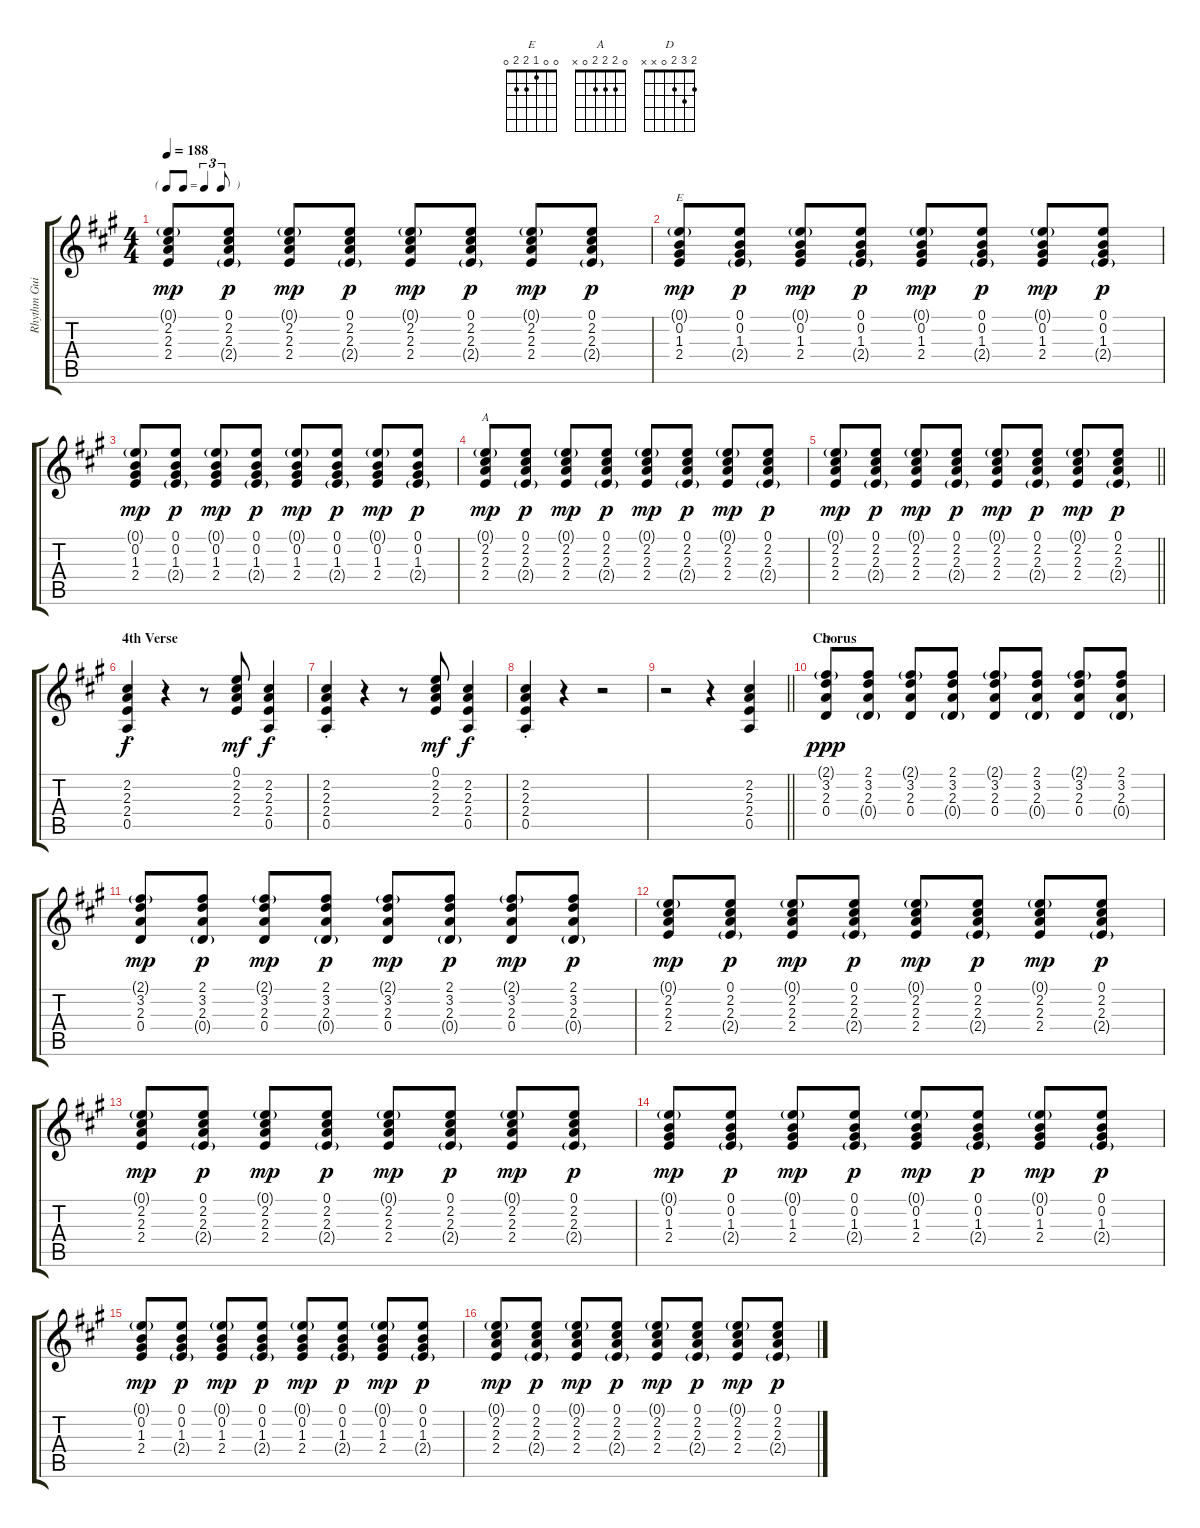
\track ("Rhythm Guitar" "Rhythm Gui") {instrument acousticguitarsteel}
\staff {score tabs}
\tuning (E4 B3 G3 D3 A2 E2) {hide}
\chord ("E" 0 0 1 2 2 0)
\chord ("A" 0 2 2 2 0 x)
\chord ("D" 2 3 2 0 x x)
\ts (4 4)
\tf triplet8th
\tempo 188
\clef g2
\ks a
(0.1{g} 2.2 2.3 2.4).8{dy mp} (0.1 2.2 2.3 2.4{g}).8{dy p} (0.1{g} 2.2 2.3 2.4).8{dy mp} (0.1 2.2 2.3 2.4{g}).8{dy p} (0.1{g} 2.2 2.3 2.4).8{dy mp} (0.1 2.2 2.3 2.4{g}).8{dy p} (0.1{g} 2.2 2.3 2.4).8{dy mp} (0.1 2.2 2.3 2.4{g}).8{dy p} |
(0.1{g} 0.2 1.3 2.4).8{ch "E" dy mp} (0.1 0.2 1.3 2.4{g}).8{dy p} (0.1{g} 0.2 1.3 2.4).8{dy mp} (0.1 0.2 1.3 2.4{g}).8{dy p} (0.1{g} 0.2 1.3 2.4).8{dy mp} (0.1 0.2 1.3 2.4{g}).8{dy p} (0.1{g} 0.2 1.3 2.4).8{dy mp} (0.1 0.2 1.3 2.4{g}).8{dy p} |
(0.1{g} 0.2 1.3 2.4).8{dy mp} (0.1 0.2 1.3 2.4{g}).8{dy p} (0.1{g} 0.2 1.3 2.4).8{dy mp} (0.1 0.2 1.3 2.4{g}).8{dy p} (0.1{g} 0.2 1.3 2.4).8{dy mp} (0.1 0.2 1.3 2.4{g}).8{dy p} (0.1{g} 0.2 1.3 2.4).8{dy mp} (0.1 0.2 1.3 2.4{g}).8{dy p} |
(0.1{g} 2.2 2.3 2.4).8{ch "A" dy mp} (0.1 2.2 2.3 2.4{g}).8{dy p} (0.1{g} 2.2 2.3 2.4).8{dy mp} (0.1 2.2 2.3 2.4{g}).8{dy p} (0.1{g} 2.2 2.3 2.4).8{dy mp} (0.1 2.2 2.3 2.4{g}).8{dy p} (0.1{g} 2.2 2.3 2.4).8{dy mp} (0.1 2.2 2.3 2.4{g}).8{dy p} |
\barLineRight lightlight
(0.1{g} 2.2 2.3 2.4).8{dy mp} (0.1 2.2 2.3 2.4{g}).8{dy p} (0.1{g} 2.2 2.3 2.4).8{dy mp} (0.1 2.2 2.3 2.4{g}).8{dy p} (0.1{g} 2.2 2.3 2.4).8{dy mp} (0.1 2.2 2.3 2.4{g}).8{dy p} (0.1{g} 2.2 2.3 2.4).8{dy mp} (0.1 2.2 2.3 2.4{g}).8{dy p} |
\section ("" "4th Verse")
(2.2{st} 2.3{st} 2.4{st} 0.5{st}).4{dy f} r.4 r.8 (0.1 2.2 2.3 2.4).8{dy mf} (2.2 2.3 2.4 0.5).4{dy f} |
(2.2{st} 2.3{st} 2.4{st} 0.5{st}).4 r.4 r.8 (0.1 2.2 2.3 2.4).8{dy mf} (2.2 2.3 2.4 0.5).4{dy f} |
(2.2{st} 2.3{st} 2.4{st} 0.5{st}).4 r.4 r.2 |
\barLineRight lightlight
r.2 r.4 (2.2 2.3 2.4 0.5).4 |
\section ("" "Chorus")
(2.1{g} 3.2 2.3 0.4).8{ch "D" dy ppp} (2.1 3.2 2.3 0.4{g}).8 (2.1{g} 3.2 2.3 0.4).8 (2.1 3.2 2.3 0.4{g}).8 (2.1{g} 3.2 2.3 0.4).8 (2.1 3.2 2.3 0.4{g}).8 (2.1{g} 3.2 2.3 0.4).8 (2.1 3.2 2.3 0.4{g}).8 |
(2.1{g} 3.2 2.3 0.4).8{dy mp} (2.1 3.2 2.3 0.4{g}).8{dy p} (2.1{g} 3.2 2.3 0.4).8{dy mp} (2.1 3.2 2.3 0.4{g}).8{dy p} (2.1{g} 3.2 2.3 0.4).8{dy mp} (2.1 3.2 2.3 0.4{g}).8{dy p} (2.1{g} 3.2 2.3 0.4).8{dy mp} (2.1 3.2 2.3 0.4{g}).8{dy p} |
(0.1{g} 2.2 2.3 2.4).8{dy mp} (0.1 2.2 2.3 2.4{g}).8{dy p} (0.1{g} 2.2 2.3 2.4).8{dy mp} (0.1 2.2 2.3 2.4{g}).8{dy p} (0.1{g} 2.2 2.3 2.4).8{dy mp} (0.1 2.2 2.3 2.4{g}).8{dy p} (0.1{g} 2.2 2.3 2.4).8{dy mp} (0.1 2.2 2.3 2.4{g}).8{dy p} |
(0.1{g} 2.2 2.3 2.4).8{dy mp} (0.1 2.2 2.3 2.4{g}).8{dy p} (0.1{g} 2.2 2.3 2.4).8{dy mp} (0.1 2.2 2.3 2.4{g}).8{dy p} (0.1{g} 2.2 2.3 2.4).8{dy mp} (0.1 2.2 2.3 2.4{g}).8{dy p} (0.1{g} 2.2 2.3 2.4).8{dy mp} (0.1 2.2 2.3 2.4{g}).8{dy p} |
(0.1{g} 0.2 1.3 2.4).8{dy mp} (0.1 0.2 1.3 2.4{g}).8{dy p} (0.1{g} 0.2 1.3 2.4).8{dy mp} (0.1 0.2 1.3 2.4{g}).8{dy p} (0.1{g} 0.2 1.3 2.4).8{dy mp} (0.1 0.2 1.3 2.4{g}).8{dy p} (0.1{g} 0.2 1.3 2.4).8{dy mp} (0.1 0.2 1.3 2.4{g}).8{dy p} |
(0.1{g} 0.2 1.3 2.4).8{dy mp} (0.1 0.2 1.3 2.4{g}).8{dy p} (0.1{g} 0.2 1.3 2.4).8{dy mp} (0.1 0.2 1.3 2.4{g}).8{dy p} (0.1{g} 0.2 1.3 2.4).8{dy mp} (0.1 0.2 1.3 2.4{g}).8{dy p} (0.1{g} 0.2 1.3 2.4).8{dy mp} (0.1 0.2 1.3 2.4{g}).8{dy p} |
(0.1{g} 2.2 2.3 2.4).8{dy mp} (0.1 2.2 2.3 2.4{g}).8{dy p} (0.1{g} 2.2 2.3 2.4).8{dy mp} (0.1 2.2 2.3 2.4{g}).8{dy p} (0.1{g} 2.2 2.3 2.4).8{dy mp} (0.1 2.2 2.3 2.4{g}).8{dy p} (0.1{g} 2.2 2.3 2.4).8{dy mp} (0.1 2.2 2.3 2.4{g}).8{dy p}
